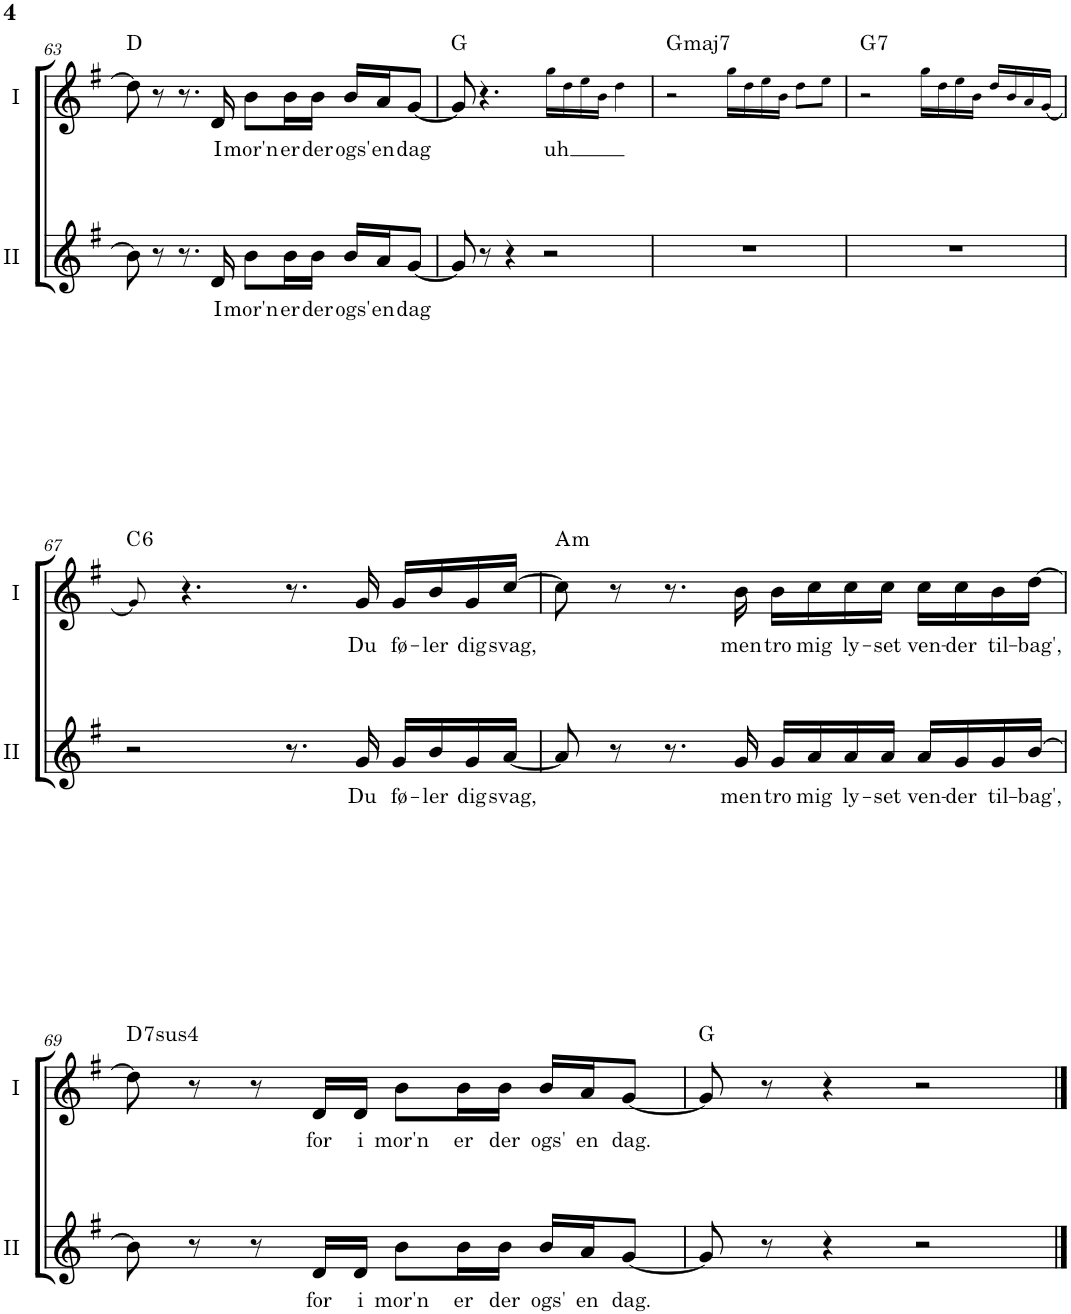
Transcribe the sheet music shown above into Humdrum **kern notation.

**kern	**text	**kern	**text	**harte
*part2	*part2	*part1	*part1	*part1
*staff2	*staff2	*staff1	*staff1	*
*I"II	*	*I"I	*	*
*I'II	*	*I'I	*	*
!!LO:PB:g=z
*clefG2	*	*clefG2	*	*
*k[f#]	*	*k[f#]	*	*
*M4/4	*	*M4/4	*	*
=63	=63	=63	=63	=63
8b\]	.	8dd\]	.	D:maj
8r	.	8r	.	.
8.r	.	8.r	.	.
!	!LO:LY:b	!	!LO:LY:b	!
16d/	I	16d/	I	.
!	!LO:LY:b	!	!LO:LY:b	!
8b\L	mor'n	8b\L	mor'n	.
!	!LO:LY:b	!	!LO:LY:b	!
16b\L	er	16b\L	er	.
!	!LO:LY:b	!	!LO:LY:b	!
16b\JJ	der	16b\JJ	der	.
!	!LO:LY:b	!	!LO:LY:b	!
16b/LL	ogs'	16b/LL	ogs'	.
!	!LO:LY:b	!	!LO:LY:b	!
16a/J	en	16a/J	en	.
!	!LO:LY:b	!	!LO:LY:b	!
[8g/J	dag	[8g/J	dag	.
=64	=64	=64	=64	=64
8g/]	.	8g/]	.	G:maj
8r	.	4.r	.	.
4r	.	.	.	.
!	!	!	!LO:LY:b	!
2r	.	16gg!\LL	uh	.
.	.	16dd!\	.	.
.	.	16ee!\	.	.
.	.	16b!\JJ	.	.
.	.	4dd!\	.	.
=65	=65	=65	=65	=65
!	!	!	!	!LO:H:kt=maj7
1r	.	2r	.	G:maj7
.	.	16gg!\LL	.	.
.	.	16dd!\	.	.
.	.	16ee!\	.	.
.	.	16b!\JJ	.	.
.	.	8dd!\L	.	.
.	.	8ee!\J	.	.
=66	=66	=66	=66	=66
!	!	!	!	!LO:H:kt=7
1r	.	2r	.	G:7
.	.	16gg!\LL	.	.
.	.	16dd!\	.	.
.	.	16ee!\	.	.
.	.	16b!\JJ	.	.
.	.	16dd!/LL	.	.
.	.	16b!/	.	.
.	.	16a!/	.	.
.	.	[16g!/JJ	.	.
!!LO:LB:g=z
=67	=67	=67	=67	=67
!	!	!	!	!LO:H:kt=6
2r	.	8g!/]	.	C:maj6
.	.	4.r	.	.
8.r	.	8.r	.	.
!	!LO:LY:b	!	!LO:LY:b	!
16g/	Du	16g/	Du	.
!	!LO:LY:b	!	!LO:LY:b	!
16g/LL	fø-	16g/LL	fø-	.
!	!LO:LY:b	!	!LO:LY:b	!
16b/	-ler	16b/	-ler	.
!	!LO:LY:b	!	!LO:LY:b	!
16g/	dig	16g/	dig	.
!	!LO:LY:b	!	!LO:LY:b	!
[16a/JJ	svag,	[16cc/JJ	svag,	.
=68	=68	=68	=68	=68
!	!	!	!	!LO:H:kt=m
8a/]	.	8cc\]	.	A:min
8r	.	8r	.	.
8.r	.	8.r	.	.
!	!LO:LY:b	!	!LO:LY:b	!
16g/	men	16b\	men	.
!	!LO:LY:b	!	!LO:LY:b	!
16g/LL	tro	16b\LL	tro	.
!	!LO:LY:b	!	!LO:LY:b	!
16a/	mig	16cc\	mig	.
!	!LO:LY:b	!	!LO:LY:b	!
16a/	ly-	16cc\	ly-	.
!	!LO:LY:b	!	!LO:LY:b	!
16a/JJ	-set	16cc\JJ	-set	.
!	!LO:LY:b	!	!LO:LY:b	!
16a/LL	ven-	16cc\LL	ven-	.
!	!LO:LY:b	!	!LO:LY:b	!
16g/	-der	16cc\	-der	.
!	!LO:LY:b	!	!LO:LY:b	!
16g/	til-	16b\	til-	.
!	!LO:LY:b	!	!LO:LY:b	!
[16b/JJ	-bag',	[16dd\JJ	-bag',	.
!!LO:LB:g=z
=69	=69	=69	=69	=69
!	!	!	!	!LO:H:kt=74
8b\]	.	8dd\]	.	D:sus4(7)
8r	.	8r	.	.
8r	.	8r	.	.
!	!LO:LY:b	!	!LO:LY:b	!
16d/LL	for	16d/LL	for	.
!	!LO:LY:b	!	!LO:LY:b	!
16d/JJ	i	16d/JJ	i	.
!	!LO:LY:b	!	!LO:LY:b	!
8b\L	mor'n	8b\L	mor'n	.
!	!LO:LY:b	!	!LO:LY:b	!
16b\L	er	16b\L	er	.
!	!LO:LY:b	!	!LO:LY:b	!
16b\JJ	der	16b\JJ	der	.
!	!LO:LY:b	!	!LO:LY:b	!
16b/LL	ogs'	16b/LL	ogs'	.
!	!LO:LY:b	!	!LO:LY:b	!
16a/J	en	16a/J	en	.
!	!LO:LY:b	!	!LO:LY:b	!
[8g/J	dag.	[8g/J	dag.	.
=70	=70	=70	=70	=70
8g/]	.	8g/]	.	G:maj
8r	.	8r	.	.
4r	.	4r	.	.
2r	.	2r	.	.
==	==	==	==	==
*-	*-	*-	*-	*-
